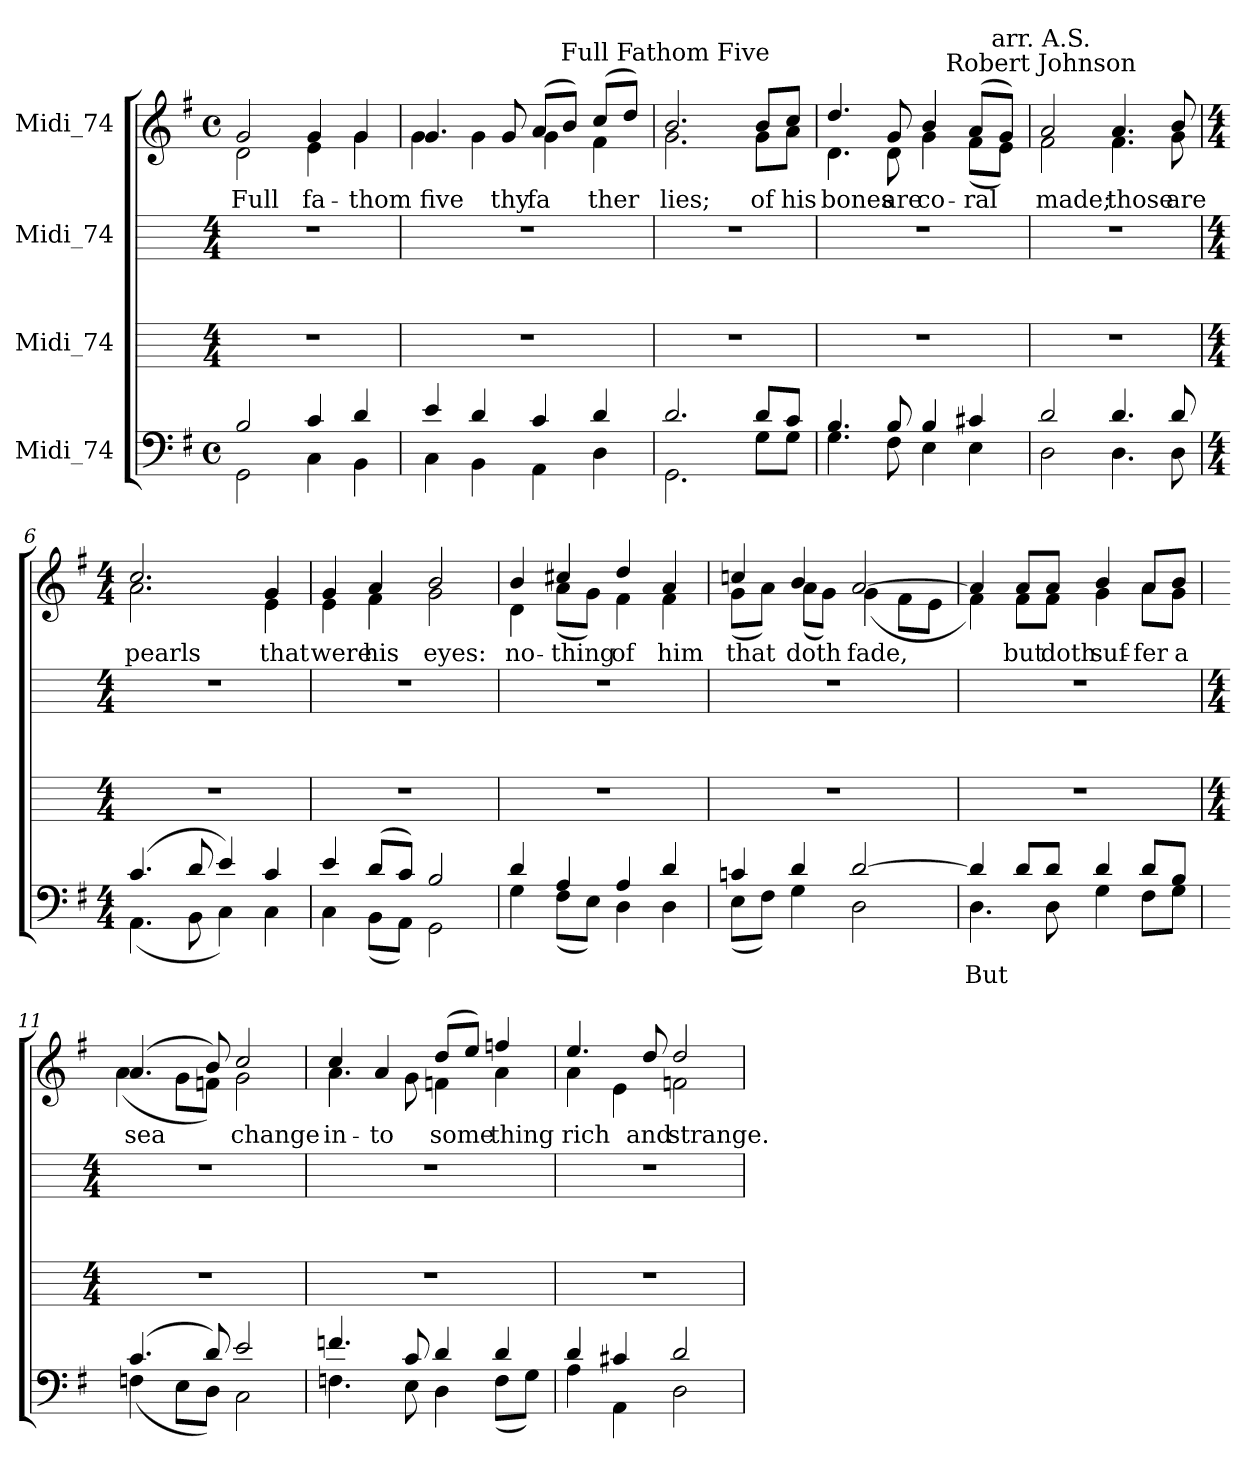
**kern	**text	**kern	**kern	**kern	**text
*part4	*part4	*part3	*part2	*part1	*part1
*staff4	*staff4	*staff3	*staff2	*staff1	*staff1
*I"Midi_74	*	*I"Midi_74	*I"Midi_74	*I"Midi_74	*
*clefF4	*	*	*	*clefG2	*
*k[f#]	*	*	*	*k[f#]	*
*G:	*	*	*	*G:	*
*M4/4	*	*M4/4	*M4/4	*M4/4	*
*met(c)	*	*	*	*met(c)	*
=1	=1	=1	=1	=1	=1
*^	*	*	*	*	*
!	!	!	!	!	!	!LO:LY:b
*	*	*	*	*	*^	*
2B/	2GG\	.	1r	1r	2g/	2d\	Full
!	!	!	!	!	!	!	!LO:LY:b
4c/	4C\	.	.	.	4g/	4e\	fa-
!	!	!	!	!	!	!	!LO:LY:b
4d/	4BB\	.	.	.	4g/	4g\	-thom
=2	=2	=2	=2	=2	=2	=2	=2
!	!	!	!	!	!	!	!LO:LY:b
4e/	4C\	.	1r	1r	4.g/	4g\	five
4d/	4BB\	.	.	.	.	4g\	.
!	!	!	!	!	!	!	!LO:LY:b
.	.	.	.	.	8g/	.	thy
!	!	!	!	!	!	!	!LO:LY:b
4c/	4AA\	.	.	.	(>8a/L	4g\	fa
.	.	.	.	.	8b/J)	.	.
!	!	!	!	!	!	!	!LO:LY:b
4d/	4D\	.	.	.	(>8cc/L	4f#\	ther
.	.	.	.	.	8dd/J)	.	.
=3	=3	=3	=3	=3	=3	=3	=3
!	!	!	!	!	!LO:TX:a:cj:t=Full Fathom Five	!	!
!	!	!	!	!	!	!	!LO:LY:b
2.d/	2.GG\	.	1r	1r	2.b/	2.g\	lies;
!	!	!	!	!	!	!	!LO:LY:b
8d/L	8G\L	.	.	.	8b/L	8g\L	of
!	!	!	!	!	!	!	!LO:LY:b
8c/J	8G\J	.	.	.	8cc/J	8a\J	his
=4	=4	=4	=4	=4	=4	=4	=4
!	!	!	!	!	!	!	!LO:LY:b
4.B/	4.G\	.	1r	1r	4.dd/	4.d\	bones
!	!	!	!	!	!	!	!LO:LY:b
8B/	8F#\	.	.	.	8g/	8d\	are
!	!	!	!	!	!	!	!LO:LY:b
4B/	4E\	.	.	.	4b/	4g\	co-
!	!	!	!	!	!	!	!LO:LY:b
4c#X/	4E\	.	.	.	(>8a/L	(<8f#\L	-ral
.	.	.	.	.	8g/J)	8e\J)	.
=5	=5	=5	=5	=5	=5	=5	=5
!	!	!	!	!	!LO:TX:a:cj:t=Robert Johnson	!	!
!	!	!	!	!	!LO:TX:a:cj:t=arr. A.S.	!	!
!	!	!	!	!	!	!	!LO:LY:b
2d/	2D\	.	1r	1r	2a/	2f#\	made;
!	!	!	!	!	!	!	!LO:LY:b
4.d/	4.D\	.	.	.	4.a/	4.f#\	those
!	!	!	!	!	!	!	!LO:LY:b
8d/	8D\	.	.	.	8b/	8g\	are
!!LO:LB:g=z	!!
=6	=6	=6	=6	=6	=6	=6	=6
*M4/4	*	*	*M4/4	*M4/4	*M4/4	*	*
!	!	!	!	!	!	!	!LO:LY:b
(>4.c/	(<4.AA\	.	1r	1r	2.cc/	2.a\	pearls
8d/	8BB\	.	.	.	.	.	.
4e/)	4C\)	.	.	.	.	.	.
!	!	!	!	!	!	!	!LO:LY:b
4c/	4C\	.	.	.	4g/	4e\	that
=7	=7	=7	=7	=7	=7	=7	=7
!	!	!	!	!	!	!	!LO:LY:b
4e/	4C\	.	1r	1r	4g/	4e\	were
!	!	!	!	!	!	!	!LO:LY:b
(>8d/L	(<8BB\L	.	.	.	4a/	4f#\	his
8c/J)	8AA\J)	.	.	.	.	.	.
!	!	!	!	!	!	!	!LO:LY:b
2B/	2GG\	.	.	.	2b/	2g\	eyes:
=8	=8	=8	=8	=8	=8	=8	=8
!	!	!	!	!	!	!	!LO:LY:b
4d/	4G\	.	1r	1r	4b/	4d\	no-
!	!	!	!	!	!	!	!LO:LY:b
4A/	(<8F#\L	.	.	.	4cc#X/	(<8a\L	-thing
.	8E\J)	.	.	.	.	8g\J)	.
!	!	!	!	!	!	!	!LO:LY:b
4A/	4D\	.	.	.	4dd/	4f#\	of
!	!	!	!	!	!	!	!LO:LY:b
4d/	4D\	.	.	.	4a/	4f#\	him
=9	=9	=9	=9	=9	=9	=9	=9
!	!	!	!	!	!	!	!LO:LY:b
4cn/	(<8E\L	.	1r	1r	4ccn/	(<8g\L	that
.	8F#\J)	.	.	.	.	8a\J)	.
!	!	!	!	!	!	!	!LO:LY:b
4d/	4G\	.	.	.	4b/	(<8a\L	doth
.	.	.	.	.	.	8g\J)	.
!	!	!	!	!	!	!	!LO:LY:b
[2d/	2D\	.	.	.	[2a/	(<4g\	fade,
.	.	.	.	.	.	8f#\L	.
.	.	.	.	.	.	8e\J	.
=10	=10	=10	=10	=10	=10	=10	=10
!	!	!LO:LY:b	!	!	!	!	!
4d/]	4.D\	But	1r	1r	4a/]	4f#\)	.
!	!	!	!	!	!	!	!LO:LY:b
8d/L	.	.	.	.	8a/L	8f#\L	but
!	!	!	!	!	!	!	!LO:LY:b
8d/J	8D\	.	.	.	8a/J	8f#\J	doth
!	!	!	!	!	!	!	!LO:LY:b
4d/	4G\	.	.	.	4b/	4g\	suf-
!	!	!	!	!	!	!	!LO:LY:b
8d/L	8F#\L	.	.	.	8a/L	8a\L	-fer
!	!	!	!	!	!	!	!LO:LY:b
8B/J	8G\J	.	.	.	8b/J	8g\J	a
!!LO:LB:g=z	!!
=11	=11	=11	=11	=11	=11	=11	=11
*	*	*	*M4/4	*M4/4	*	*	*
!	!	!	!	!	!	!	!LO:LY:b
(>4.c/	(<4Fn\	.	1r	1r	(>4.a/	(<4a\	sea
.	8E\L	.	.	.	.	8g\L	.
8d/)	8D\J)	.	.	.	8b/)	8fn\J)	.
!	!	!	!	!	!	!	!LO:LY:b
2e/	2C\	.	.	.	2cc/	2g\	change
=12	=12	=12	=12	=12	=12	=12	=12
!	!	!	!	!	!	!	!LO:LY:b
4.fn/	4.Fn\	.	1r	1r	4cc/	4.a\	in-
!	!	!	!	!	!	!	!LO:LY:b
.	.	.	.	.	4a/	.	-to
8c/	8E\	.	.	.	.	8g\	.
!	!	!	!	!	!	!	!LO:LY:b
4d/	4D\	.	.	.	(>8dd/L	4fn\	some
.	.	.	.	.	8ee/J)	.	.
!	!	!	!	!	!	!	!LO:LY:b
4d/	(<8F\L	.	.	.	4ffn/	4a\	thing
.	8G\J)	.	.	.	.	.	.
=13	=13	=13	=13	=13	=13	=13	=13
!	!	!	!	!	!	!	!LO:LY:b
4d/	4A\	.	1r	1r	4.ee/	4a\	rich
4c#X/	4AA\	.	.	.	.	4e\	.
!	!	!	!	!	!	!	!LO:LY:b
.	.	.	.	.	8dd/	.	and
!	!	!	!	!	!	!	!LO:LY:b
2d/	2D\	.	.	.	2dd/	2fn\	strange.
*v	*v	*	*	*	*v	*v	*
=	=	=	=	=	=
*-	*-	*-	*-	*-	*-
